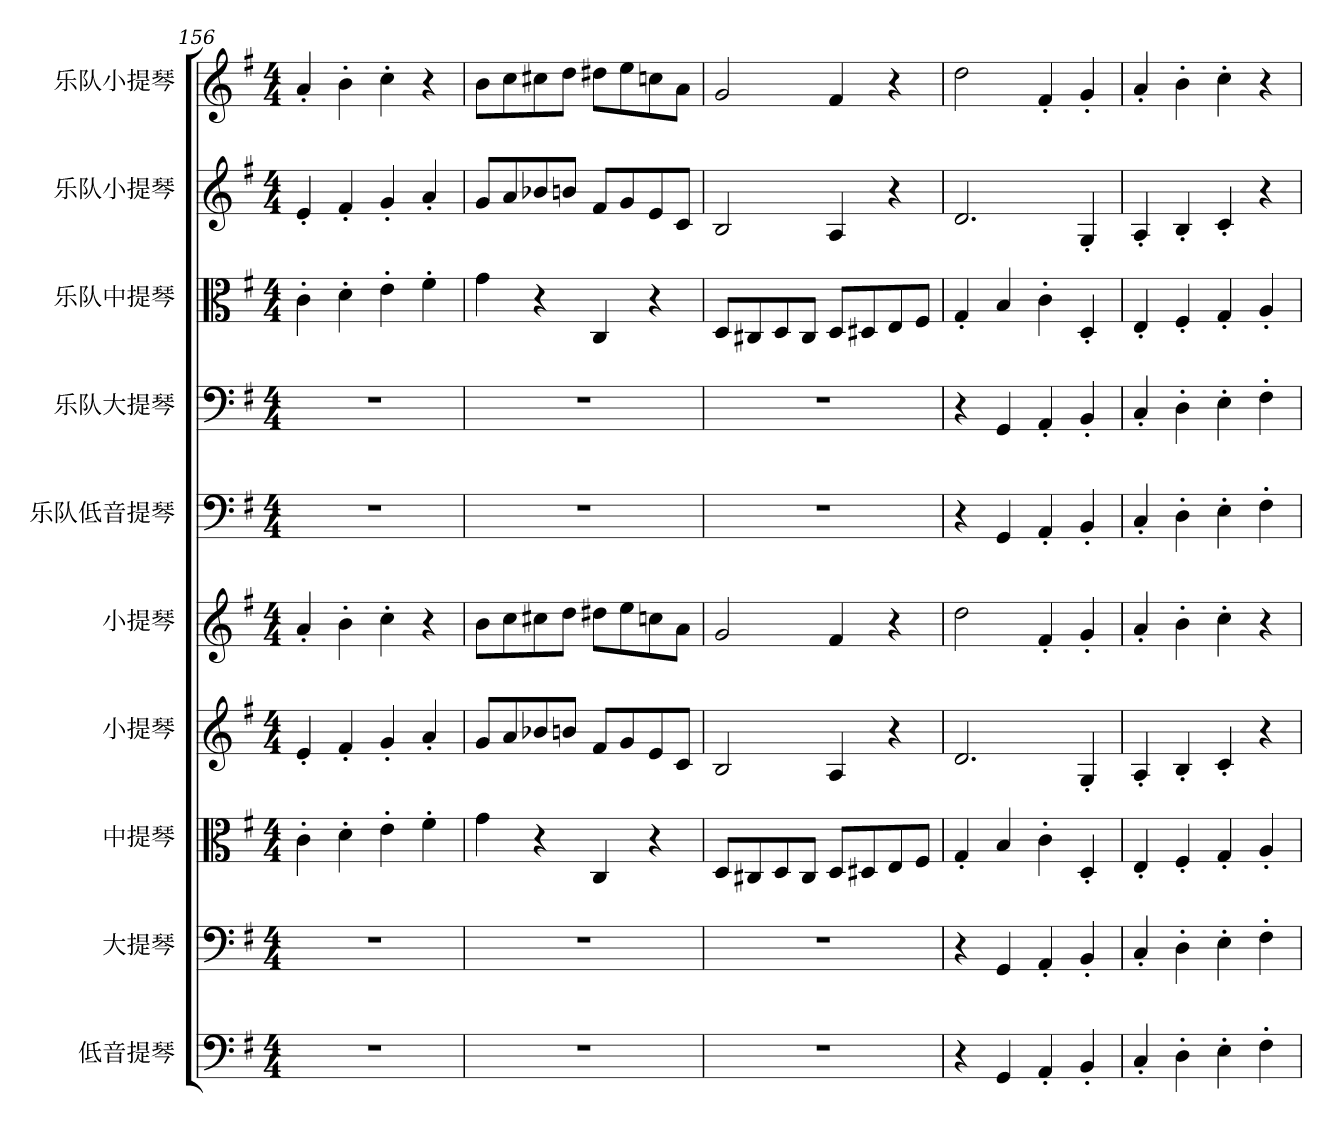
**kern	**kern	**kern	**kern	**kern	**kern	**kern	**kern	**kern	**kern
*part10	*part9	*part8	*part7	*part6	*part5	*part4	*part3	*part2	*part1
*staff10	*staff9	*staff8	*staff7	*staff6	*staff5	*staff4	*staff3	*staff2	*staff1
*I"低音提琴	*I"大提琴	*I"中提琴	*I"小提琴	*I"小提琴	*I"乐队低音提琴	*I"乐队大提琴	*I"乐队中提琴	*I"乐队小提琴	*I"乐队小提琴
*clefF4	*clefF4	*clefC3	*clefG2	*clefG2	*clefF4	*clefF4	*clefC3	*clefG2	*clefG2
*ITrd7c12	*	*	*	*	*ITrd7c12	*	*	*	*
*k[f#]	*k[f#]	*k[f#]	*k[f#]	*k[f#]	*k[f#]	*k[f#]	*k[f#]	*k[f#]	*k[f#]
*M4/4	*M4/4	*M4/4	*M4/4	*M4/4	*M4/4	*M4/4	*M4/4	*M4/4	*M4/4
=156	=156	=156	=156	=156	=156	=156	=156	=156	=156
1r	1r	4c'\	4e'/	4a'/	1r	1r	4c'\	4e'/	4a'/
.	.	4d'\	4f#'/	4b'\	.	.	4d'\	4f#'/	4b'\
.	.	4e'\	4g'/	4cc'\	.	.	4e'\	4g'/	4cc'\
.	.	4f#'\	4a'/	4r	.	.	4f#'\	4a'/	4r
!!LO:PB:g=z
=157	=157	=157	=157	=157	=157	=157	=157	=157	=157
1r	1r	4g\	8g/L	8b\L	1r	1r	4g\	8g/L	8b\L
.	.	.	8a/	8cc\	.	.	.	8a/	8cc\
.	.	4r	8b-X/	8cc#X\	.	.	4r	8b-X/	8cc#X\
.	.	.	8bn/J	8dd\J	.	.	.	8bn/J	8dd\J
.	.	4C/	8f#/L	8dd#X\L	.	.	4C/	8f#/L	8dd#X\L
.	.	.	8g/	8ee\	.	.	.	8g/	8ee\
.	.	4r	8e/	8ccn\	.	.	4r	8e/	8ccn\
.	.	.	8c/J	8a\J	.	.	.	8c/J	8a\J
=158	=158	=158	=158	=158	=158	=158	=158	=158	=158
1r	1r	8D/L	2B/	2g/	1r	1r	8D/L	2B/	2g/
.	.	8C#X/	.	.	.	.	8C#X/	.	.
.	.	8D/	.	.	.	.	8D/	.	.
.	.	8C#/J	.	.	.	.	8C#/J	.	.
.	.	8D/L	4A/	4f#/	.	.	8D/L	4A/	4f#/
.	.	8D#X/	.	.	.	.	8D#X/	.	.
.	.	8E/	4r	4r	.	.	8E/	4r	4r
.	.	8F#/J	.	.	.	.	8F#/J	.	.
=159	=159	=159	=159	=159	=159	=159	=159	=159	=159
4r	4r	4G'/	2.d/	2dd\	4r	4r	4G'/	2.d/	2dd\
4GGG/	4GG/	4B/	.	.	4GGG/	4GG/	4B/	.	.
4AAA'/	4AA'/	4c'\	.	4f#'/	4AAA'/	4AA'/	4c'\	.	4f#'/
4BBB'/	4BB'/	4D'/	4G'/	4g'/	4BBB'/	4BB'/	4D'/	4G'/	4g'/
=160	=160	=160	=160	=160	=160	=160	=160	=160	=160
4CC'/	4C'/	4E'/	4A'/	4a'/	4CC'/	4C'/	4E'/	4A'/	4a'/
4DD'\	4D'\	4F#'/	4B'/	4b'\	4DD'\	4D'\	4F#'/	4B'/	4b'\
4EE'\	4E'\	4G'/	4c'/	4cc'\	4EE'\	4E'\	4G'/	4c'/	4cc'\
4FF#'\	4F#'\	4A'/	4r	4r	4FF#'\	4F#'\	4A'/	4r	4r
=	=	=	=	=	=	=	=	=	=
*-	*-	*-	*-	*-	*-	*-	*-	*-	*-
